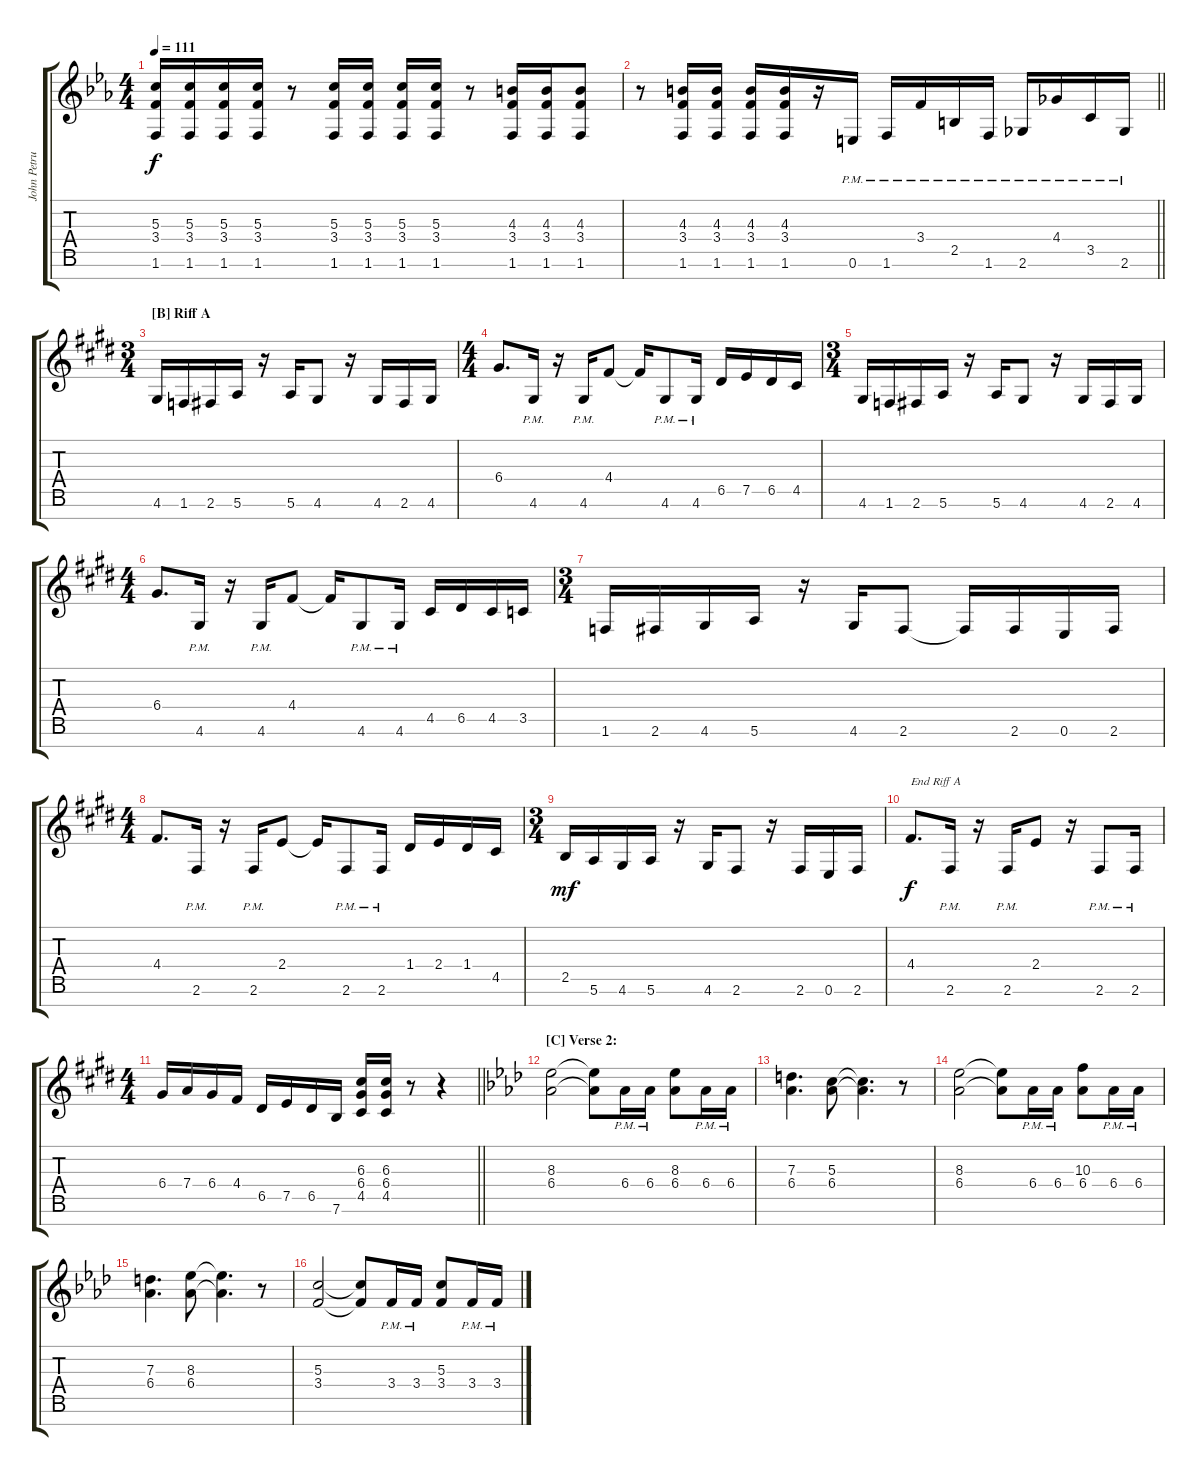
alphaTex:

\track ("John Petrucci - Electric Guitar I" "John Petru") {instrument distortionguitar}
\staff {score tabs}
\tuning (E4 B3 G3 D3 A2 E2 B1) {hide}
\ts (4 4)
\tempo 111
\clef g2
\ks eb
(5.3 3.4 1.6).16{dy f} (5.3 3.4 1.6).16 (5.3 3.4 1.6).16 (5.3 3.4 1.6).16 r.8 (5.3 3.4 1.6).16 (5.3 3.4 1.6).16 (5.3 3.4 1.6).16 (5.3 3.4 1.6).16 r.8 (4.3 3.4 1.6).16 (4.3 3.4 1.6).16 (4.3 3.4 1.6).8 |
\barLineRight lightlight
r.8 (4.3 3.4 1.6).16 (4.3 3.4 1.6).16 (4.3 3.4 1.6).16 (4.3 3.4 1.6).16 r.16 0.6{pm}.16 1.6{pm}.16 3.4{pm}.16 2.5{pm}.16 1.6{pm}.16 2.6{pm}.16 4.4{pm}.16 3.5{pm}.16 2.6{pm}.16 |
\ts (3 4)
\section ("" "[B] Riff A")
\ks e
4.6.16 1.6.16 2.6.16 5.6.16 r.16 5.6.16 4.6.8 r.16 4.6.16 2.6.16 4.6.16 |
\ts (4 4)
6.4.8{d} 4.6{pm}.16 r.16 4.6{pm}.16 4.4.8 4.4{t}.16 4.6{pm}.8 4.6{pm}.16 6.5.16 7.5.16 6.5.16 4.5.16 |
\ts (3 4)
4.6.16 1.6.16 2.6.16 5.6.16 r.16 5.6.16 4.6.8 r.16 4.6.16 2.6.16 4.6.16 |
\ts (4 4)
6.4.8{d} 4.6{pm}.16 r.16 4.6{pm}.16 4.4.8 4.4{t}.16 4.6{pm}.8 4.6{pm}.16 4.5.16 6.5.16 4.5.16 3.5.16 |
\ts (3 4)
1.6.16 2.6.16 4.6.16 5.6.16 r.16 4.6.16 2.6.8 2.6{t}.16 2.6.16 0.6.16 2.6.16 |
\ts (4 4)
4.4.8{d} 2.6{pm}.16 r.16 2.6{pm}.16 2.4.8 2.4{t}.16 2.6{pm}.8 2.6{pm}.16 1.4.16 2.4.16 1.4.16 4.5.16 |
\ts (3 4)
2.5.16{dy mf} 5.6.16 4.6.16 5.6.16 r.16 4.6.16 2.6.8 r.16 2.6.16 0.6.16 2.6.16 |
\ks c#minor
4.4.8{d txt "End Riff A" dy f} 2.6{pm}.16 r.16 2.6{pm}.16 2.4.8 r.16 2.6{pm}.8 2.6{pm}.16 |
\ts (4 4)
\barLineRight lightlight
\ks e
6.4.16 7.4.16 6.4.16 4.4.16 6.5.16 7.5.16 6.5.16 7.6.16 (6.3 6.4 4.5).16 (6.3 6.4 4.5).16 r.8 r.4 |
\section ("" "[C] Verse 2:")
\ks ab
(8.3 6.4).2 (8.3{t} 6.4{t}).8 6.4{pm}.16 6.4{pm}.16 (8.3 6.4).8 6.4{pm}.16 6.4{pm}.16 |
(7.3 6.4).4{d} (5.3 6.4).8 (5.3{t} 6.4{t}).4{d} r.8 |
(8.3 6.4).2 (8.3{t} 6.4{t}).8 6.4{pm}.16 6.4{pm}.16 (10.3 6.4).8 6.4{pm}.16 6.4{pm}.16 |
(7.3 6.4).4{d} (8.3 6.4).8 (8.3{t} 6.4{t}).4{d} r.8 |
(5.3 3.4).2 (5.3{t} 3.4{t}).8 3.4{pm}.16 3.4{pm}.16 (5.3 3.4).8 3.4{pm}.16 3.4{pm}.16
